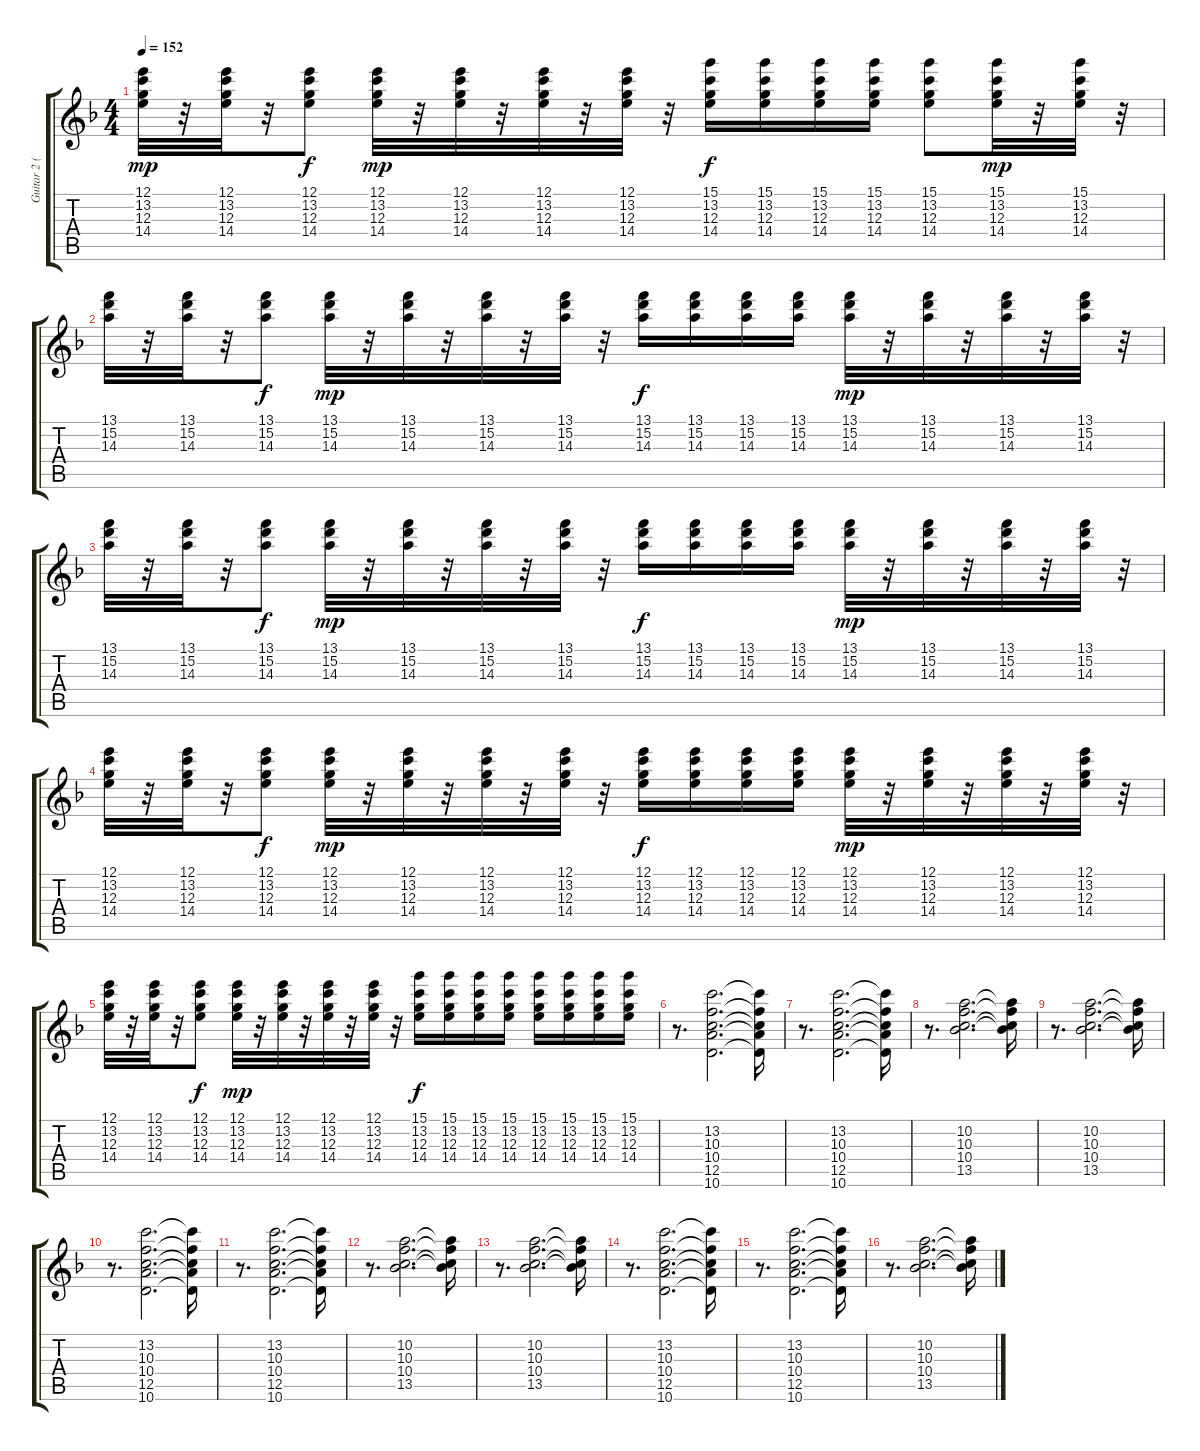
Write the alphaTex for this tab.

\track ("Guitar 2 (Inoran)" "Guitar 2 (") {instrument electricguitarclean}
\staff {score tabs}
\tuning (E4 B3 G3 D3 A2 E2) {hide}
\ts (4 4)
\tempo 152
\clef g2
\ks f
(12.1 13.2 12.3 14.4).32{dy mp} r.32 (12.1 13.2 12.3 14.4).32 r.32 (12.1 13.2 12.3 14.4).8{dy f} (12.1 13.2 12.3 14.4).32{dy mp} r.32 (12.1 13.2 12.3 14.4).32 r.32 (12.1 13.2 12.3 14.4).32 r.32 (12.1 13.2 12.3 14.4).32 r.32 (15.1 13.2 12.3 14.4).16{dy f} (15.1 13.2 12.3 14.4).16 (15.1 13.2 12.3 14.4).16 (15.1 13.2 12.3 14.4).16 (15.1 13.2 12.3 14.4).8 (15.1 13.2 12.3 14.4).32{dy mp} r.32 (15.1 13.2 12.3 14.4).32 r.32 |
(13.1 15.2 14.3).32 r.32 (13.1 15.2 14.3).32 r.32 (13.1 15.2 14.3).8{dy f} (13.1 15.2 14.3).32{dy mp} r.32 (13.1 15.2 14.3).32 r.32 (13.1 15.2 14.3).32 r.32 (13.1 15.2 14.3).32 r.32 (13.1 15.2 14.3).16{dy f} (13.1 15.2 14.3).16 (13.1 15.2 14.3).16 (13.1 15.2 14.3).16 (13.1 15.2 14.3).32{dy mp} r.32 (13.1 15.2 14.3).32 r.32 (13.1 15.2 14.3).32 r.32 (13.1 15.2 14.3).32 r.32 |
(13.1 15.2 14.3).32 r.32 (13.1 15.2 14.3).32 r.32 (13.1 15.2 14.3).8{dy f} (13.1 15.2 14.3).32{dy mp} r.32 (13.1 15.2 14.3).32 r.32 (13.1 15.2 14.3).32 r.32 (13.1 15.2 14.3).32 r.32 (13.1 15.2 14.3).16{dy f} (13.1 15.2 14.3).16 (13.1 15.2 14.3).16 (13.1 15.2 14.3).16 (13.1 15.2 14.3).32{dy mp} r.32 (13.1 15.2 14.3).32 r.32 (13.1 15.2 14.3).32 r.32 (13.1 15.2 14.3).32 r.32 |
(12.1 13.2 12.3 14.4).32 r.32 (12.1 13.2 12.3 14.4).32 r.32 (12.1 13.2 12.3 14.4).8{dy f} (12.1 13.2 12.3 14.4).32{dy mp} r.32 (12.1 13.2 12.3 14.4).32 r.32 (12.1 13.2 12.3 14.4).32 r.32 (12.1 13.2 12.3 14.4).32 r.32 (12.1 13.2 12.3 14.4).16{dy f} (12.1 13.2 12.3 14.4).16 (12.1 13.2 12.3 14.4).16 (12.1 13.2 12.3 14.4).16 (12.1 13.2 12.3 14.4).32{dy mp} r.32 (12.1 13.2 12.3 14.4).32 r.32 (12.1 13.2 12.3 14.4).32 r.32 (12.1 13.2 12.3 14.4).32 r.32 |
(12.1 13.2 12.3 14.4).32 r.32 (12.1 13.2 12.3 14.4).32 r.32 (12.1 13.2 12.3 14.4).8{dy f} (12.1 13.2 12.3 14.4).32{dy mp} r.32 (12.1 13.2 12.3 14.4).32 r.32 (12.1 13.2 12.3 14.4).32 r.32 (12.1 13.2 12.3 14.4).32 r.32 (15.1 13.2 12.3 14.4).16{dy f} (15.1 13.2 12.3 14.4).16 (15.1 13.2 12.3 14.4).16 (15.1 13.2 12.3 14.4).16 (15.1 13.2 12.3 14.4).16 (15.1 13.2 12.3 14.4).16 (15.1 13.2 12.3 14.4).16 (15.1 13.2 12.3 14.4).16 |
r.8{d} (13.2 10.3 10.4 12.5 10.6).2{d} (13.2{t} 10.3{t} 10.4{t} 12.5{t} 10.6{t}).16 |
r.8{d} (13.2 10.3 10.4 12.5 10.6).2{d} (13.2{t} 10.3{t} 10.4{t} 12.5{t} 10.6{t}).16 |
r.8{d} (10.2 10.3 10.4 13.5).2{d} (10.2{t} 10.3{t} 10.4{t} 13.5{t}).16 |
r.8{d} (10.2 10.3 10.4 13.5).2{d} (10.2{t} 10.3{t} 10.4{t} 13.5{t}).16 |
r.8{d} (13.2 10.3 10.4 12.5 10.6).2{d} (13.2{t} 10.3{t} 10.4{t} 12.5{t} 10.6{t}).16 |
r.8{d} (13.2 10.3 10.4 12.5 10.6).2{d} (13.2{t} 10.3{t} 10.4{t} 12.5{t} 10.6{t}).16 |
r.8{d} (10.2 10.3 10.4 13.5).2{d} (10.2{t} 10.3{t} 10.4{t} 13.5{t}).16 |
r.8{d} (10.2 10.3 10.4 13.5).2{d} (10.2{t} 10.3{t} 10.4{t} 13.5{t}).16 |
r.8{d} (13.2 10.3 10.4 12.5 10.6).2{d} (13.2{t} 10.3{t} 10.4{t} 12.5{t} 10.6{t}).16 |
r.8{d} (13.2 10.3 10.4 12.5 10.6).2{d} (13.2{t} 10.3{t} 10.4{t} 12.5{t} 10.6{t}).16 |
r.8{d} (10.2 10.3 10.4 13.5).2{d} (10.2{t} 10.3{t} 10.4{t} 13.5{t}).16
